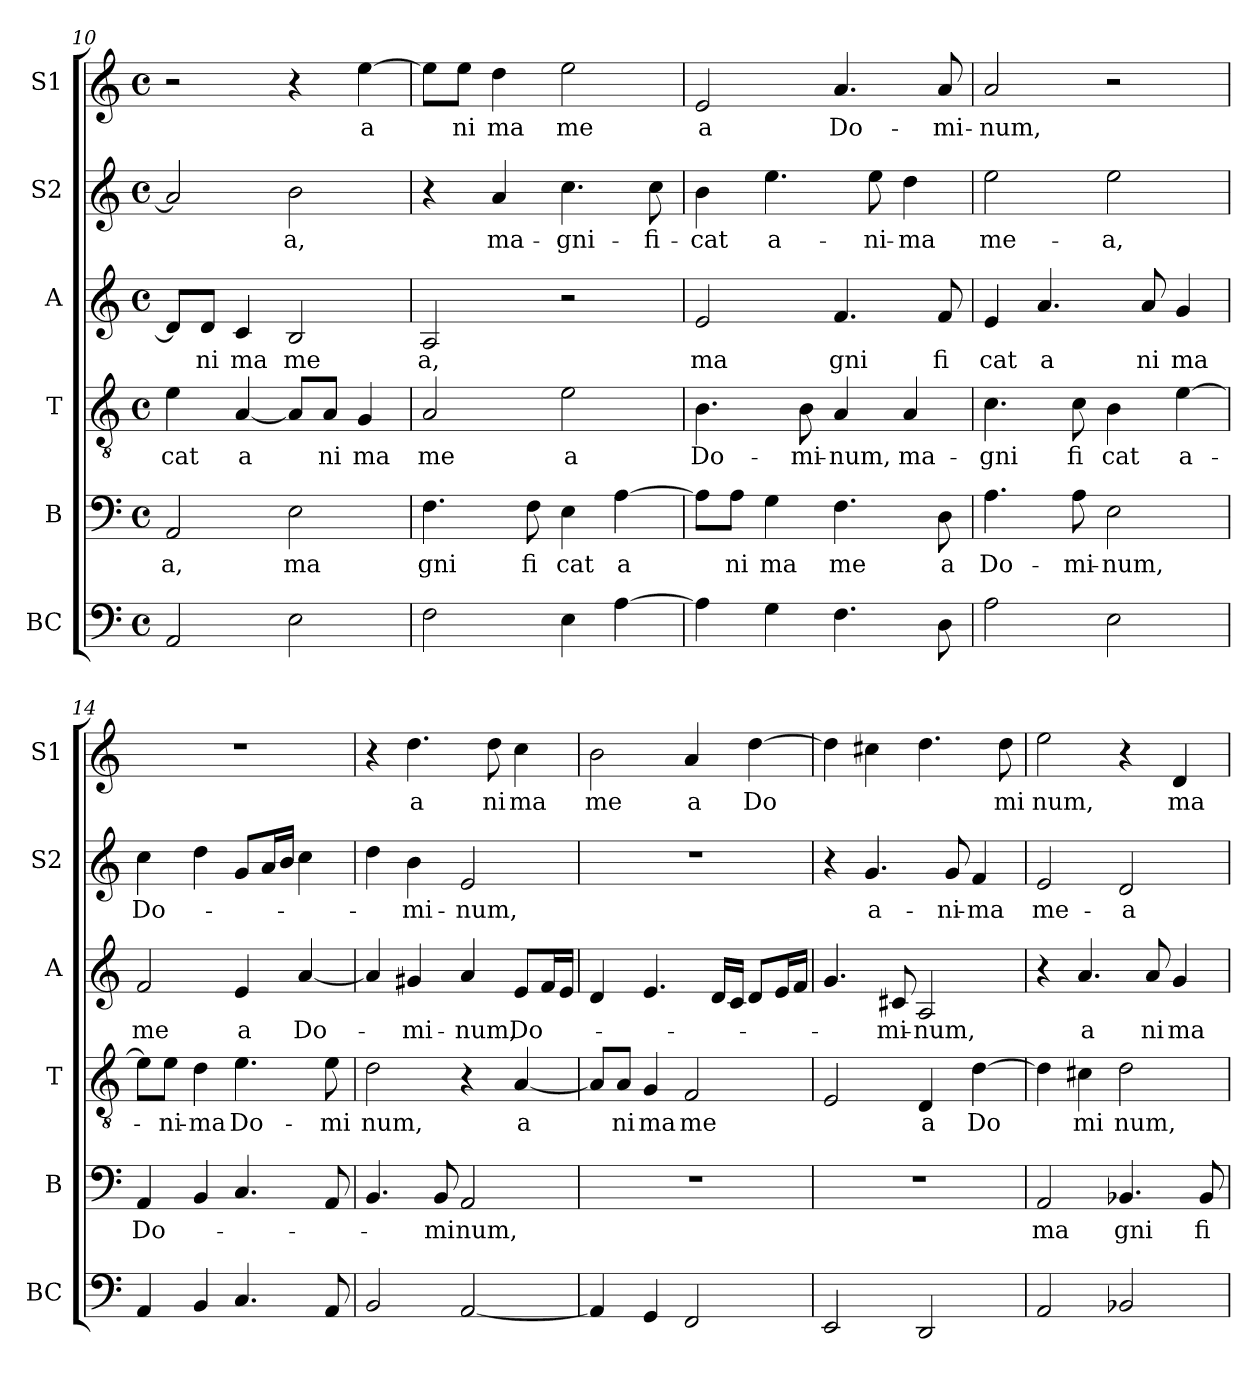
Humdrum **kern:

**kern	**kern	**text	**kern	**text	**kern	**text	**kern	**text	**kern	**text
*part6	*part5	*part5	*part4	*part4	*part3	*part3	*part2	*part2	*part1	*part1
*staff6	*staff5	*staff5	*staff4	*staff4	*staff3	*staff3	*staff2	*staff2	*staff1	*staff1
*I"BC	*I"B	*	*I"T	*	*I"A	*	*I"S2	*	*I"S1	*
*I'BC	*I'B	*	*I'T	*	*I'A	*	*I'S2	*	*I'S1	*
*clefF4	*clefF4	*	*clefGv2	*	*clefG2	*	*clefG2	*	*clefG2	*
*k[]	*k[]	*	*k[]	*	*k[]	*	*k[]	*	*k[]	*
*M4/4	*M4/4	*	*M4/4	*	*M4/4	*	*M4/4	*	*M4/4	*
*met(c)	*met(c)	*	*met(c)	*	*met(c)	*	*met(c)	*	*met(c)	*
=10	=10	=10	=10	=10	=10	=10	=10	=10	=10	=10
!	!	!LO:LY:b	!	!LO:LY:b	!	!	!	!	!	!
2AA/	2AA/	a,	4e\	cat	8d/L]	.	2a/]	.	2r	.
!	!	!	!	!	!	!LO:LY:b	!	!	!	!
.	.	.	.	.	8d/J	ni	.	.	.	.
!	!	!	!	!LO:LY:b	!	!LO:LY:b	!	!	!	!
.	.	.	[4A/	a	4c/	ma	.	.	.	.
!	!	!LO:LY:b	!	!	!	!LO:LY:b	!	!LO:LY:b	!	!
2E\	2E\	ma	8A/L]	.	2B/	me	2b\	-a,	4r	.
!	!	!	!	!LO:LY:b	!	!	!	!	!	!
.	.	.	8A/J	ni	.	.	.	.	.	.
!	!	!	!	!LO:LY:b	!	!	!	!	!	!LO:LY:b
.	.	.	4G/	ma	.	.	.	.	[4ee\	a
=11	=11	=11	=11	=11	=11	=11	=11	=11	=11	=11
!	!	!LO:LY:b	!	!LO:LY:b	!	!LO:LY:b	!	!	!	!
2F\	4.F\	gni	2A/	me	2A/	a,	4r	.	8ee\L]	.
!	!	!	!	!	!	!	!	!	!	!LO:LY:b
.	.	.	.	.	.	.	.	.	8ee\J	ni
!	!	!	!	!	!	!	!	!LO:LY:b	!	!LO:LY:b
.	.	.	.	.	.	.	4a/	-ma-	4dd\	ma
!	!	!LO:LY:b	!	!	!	!	!	!	!	!
.	8F\	fi	.	.	.	.	.	.	.	.
!	!	!LO:LY:b	!	!LO:LY:b	!	!	!	!LO:LY:b	!	!LO:LY:b
4E\	4E\	cat	2e\	a	2r	.	4.cc\	-gni-	2ee\	me
!	!	!LO:LY:b	!	!	!	!	!	!	!	!
[4A\	[4A\	a	.	.	.	.	.	.	.	.
!	!	!	!	!	!	!	!	!LO:LY:b	!	!
.	.	.	.	.	.	.	8cc\	-fi-	.	.
=12	=12	=12	=12	=12	=12	=12	=12	=12	=12	=12
!	!	!	!	!LO:LY:b	!	!LO:LY:b	!	!LO:LY:b	!	!LO:LY:b
4A\]	8A\L]	.	4.B\	Do-	2e/	ma	4b\	-cat	2e/	a
!	!	!LO:LY:b	!	!	!	!	!	!	!	!
.	8A\J	ni	.	.	.	.	.	.	.	.
!	!	!LO:LY:b	!	!	!	!	!	!LO:LY:b	!	!
4G\	4G\	ma	.	.	.	.	4.ee\	a-	.	.
!	!	!	!	!LO:LY:b	!	!	!	!	!	!
.	.	.	8B\	-mi-	.	.	.	.	.	.
!	!	!LO:LY:b	!	!LO:LY:b	!	!LO:LY:b	!	!	!	!LO:LY:b
4.F\	4.F\	me	4A/	num,	4.f/	gni	.	.	4.a/	Do-
!	!	!	!	!	!	!	!	!LO:LY:b	!	!
.	.	.	.	.	.	.	8ee\	-ni-	.	.
!	!	!	!	!LO:LY:b	!	!	!	!LO:LY:b	!	!
.	.	.	4A/	ma-	.	.	4dd\	-ma	.	.
!	!	!LO:LY:b	!	!	!	!LO:LY:b	!	!	!	!LO:LY:b
8D\	8D\	a	.	.	8f/	fi	.	.	8a/	-mi-
=13	=13	=13	=13	=13	=13	=13	=13	=13	=13	=13
!	!	!LO:LY:b	!	!LO:LY:b	!	!LO:LY:b	!	!LO:LY:b	!	!LO:LY:b
2A\	4.A\	Do-	4.c\	gni	4e/	cat	2ee\	me-	2a/	-num,
!	!	!	!	!	!	!LO:LY:b	!	!	!	!
.	.	.	.	.	4.a/	a	.	.	.	.
!	!	!LO:LY:b	!	!LO:LY:b	!	!	!	!	!	!
.	8A\	-mi-	8c\	fi	.	.	.	.	.	.
!	!	!LO:LY:b	!	!LO:LY:b	!	!	!	!LO:LY:b	!	!
2E\	2E\	-num,	4B\	cat	.	.	2ee\	-a,	2r	.
!	!	!	!	!	!	!LO:LY:b	!	!	!	!
.	.	.	.	.	8a/	ni	.	.	.	.
!	!	!	!	!LO:LY:b	!	!LO:LY:b	!	!	!	!
.	.	.	[4e\	a-	4g/	ma	.	.	.	.
!!LO:PB:g=z
=14	=14	=14	=14	=14	=14	=14	=14	=14	=14	=14
!	!	!LO:LY:b	!	!	!	!LO:LY:b	!	!LO:LY:b	!	!
4AA/	4AA/	Do-	8e\L]	.	2f/	me	4cc\	Do-	1r	.
!	!	!	!	!LO:LY:b	!	!	!	!	!	!
.	.	.	8e\J	-ni-	.	.	.	.	.	.
!	!	!	!	!LO:LY:b	!	!	!	!	!	!
4BB/	4BB/	.	4d\	-ma	.	.	4dd\	.	.	.
!	!	!	!	!LO:LY:b	!	!LO:LY:b	!	!	!	!
4.C/	4.C/	.	4.e\	Do-	4e/	a	8g/L	.	.	.
.	.	.	.	.	.	.	16a/L	.	.	.
.	.	.	.	.	.	.	16b/JJ	.	.	.
!	!	!	!	!	!	!LO:LY:b	!	!	!	!
.	.	.	.	.	[4a/	Do-	4cc\	.	.	.
!	!	!	!	!LO:LY:b	!	!	!	!	!	!
8AA/	8AA/	.	8e\	mi	.	.	.	.	.	.
=15	=15	=15	=15	=15	=15	=15	=15	=15	=15	=15
!	!	!	!	!LO:LY:b	!	!	!	!	!	!
2BB/	4.BB/	.	2d\	num,	4a/]	.	4dd\	.	4r	.
!	!	!	!	!	!	!LO:LY:b	!	!LO:LY:b	!	!LO:LY:b
.	.	.	.	.	4g#X/	-mi-	4b\	-mi-	4.dd\	a
!	!	!LO:LY:b	!	!	!	!	!	!	!	!
.	8BB/	-mi	.	.	.	.	.	.	.	.
!	!	!LO:LY:b	!	!	!	!LO:LY:b	!	!LO:LY:b	!	!
[2AA/	2AA/	num,	4r	.	4a/	num,	2e/	-num,	.	.
!	!	!	!	!	!	!	!	!	!	!LO:LY:b
.	.	.	.	.	.	.	.	.	8dd\	ni
!	!	!	!	!LO:LY:b	!	!LO:LY:b	!	!	!	!LO:LY:b
.	.	.	[4A/	a	8e/L	Do-	.	.	4cc\	ma
.	.	.	.	.	16f/L	.	.	.	.	.
.	.	.	.	.	16e/JJ	.	.	.	.	.
=16	=16	=16	=16	=16	=16	=16	=16	=16	=16	=16
!	!	!	!	!	!	!	!	!	!	!LO:LY:b
4AA/]	1r	.	8A/L]	.	4d/	.	1r	.	2b\	me
!	!	!	!	!LO:LY:b	!	!	!	!	!	!
.	.	.	8A/J	ni	.	.	.	.	.	.
!	!	!	!	!LO:LY:b	!	!	!	!	!	!
4GG/	.	.	4G/	ma	4.e/	.	.	.	.	.
!	!	!	!	!LO:LY:b	!	!	!	!	!	!LO:LY:b
2FF/	.	.	2F/	me	.	.	.	.	4a/	a
.	.	.	.	.	16d/LL	.	.	.	.	.
.	.	.	.	.	16c/JJ	.	.	.	.	.
!	!	!	!	!	!	!	!	!	!	!LO:LY:b
.	.	.	.	.	8d/L	.	.	.	[4dd\	Do
.	.	.	.	.	16e/L	.	.	.	.	.
.	.	.	.	.	16f/JJ	.	.	.	.	.
=17	=17	=17	=17	=17	=17	=17	=17	=17	=17	=17
2EE/	1r	.	2E/	.	4.g/	.	4r	.	4dd\]	.
!	!	!	!	!	!	!	!	!LO:LY:b	!	!
.	.	.	.	.	.	.	4.g/	a-	4cc#X\	.
!	!	!	!	!	!	!LO:LY:b	!	!	!	!
.	.	.	.	.	8c#i/	-mi-	.	.	.	.
!	!	!	!	!LO:LY:b	!	!LO:LY:b	!	!	!	!
2DD/	.	.	4D/	a	2A/	num,	.	.	4.dd\	.
!	!	!	!	!	!	!	!	!LO:LY:b	!	!
.	.	.	.	.	.	.	8g/	-ni-	.	.
!	!	!	!	!LO:LY:b	!	!	!	!LO:LY:b	!	!
.	.	.	[4d\	Do	.	.	4f/	-ma	.	.
!	!	!	!	!	!	!	!	!	!	!LO:LY:b
.	.	.	.	.	.	.	.	.	8dd\	mi
=18	=18	=18	=18	=18	=18	=18	=18	=18	=18	=18
!	!	!LO:LY:b	!	!	!	!	!	!LO:LY:b	!	!LO:LY:b
2AA/	2AA/	ma	4d\]	.	4r	.	2e/	me-	2ee\	num,
!	!	!	!	!LO:LY:b	!	!LO:LY:b	!	!	!	!
.	.	.	4c#X\	mi	4.a/	a	.	.	.	.
!	!	!LO:LY:b	!	!LO:LY:b	!	!	!	!LO:LY:b	!	!
2BB-X/	4.BB-X/	gni	2d\	num,	.	.	2d/	-a	4r	.
!	!	!	!	!	!	!LO:LY:b	!	!	!	!
.	.	.	.	.	8a/	ni	.	.	.	.
!	!	!	!	!	!	!LO:LY:b	!	!	!	!LO:LY:b
.	.	.	.	.	4g/	ma	.	.	4d/	ma
!	!	!LO:LY:b	!	!	!	!	!	!	!	!
.	8BB-/	fi	.	.	.	.	.	.	.	.
=	=	=	=	=	=	=	=	=	=	=
*-	*-	*-	*-	*-	*-	*-	*-	*-	*-	*-
